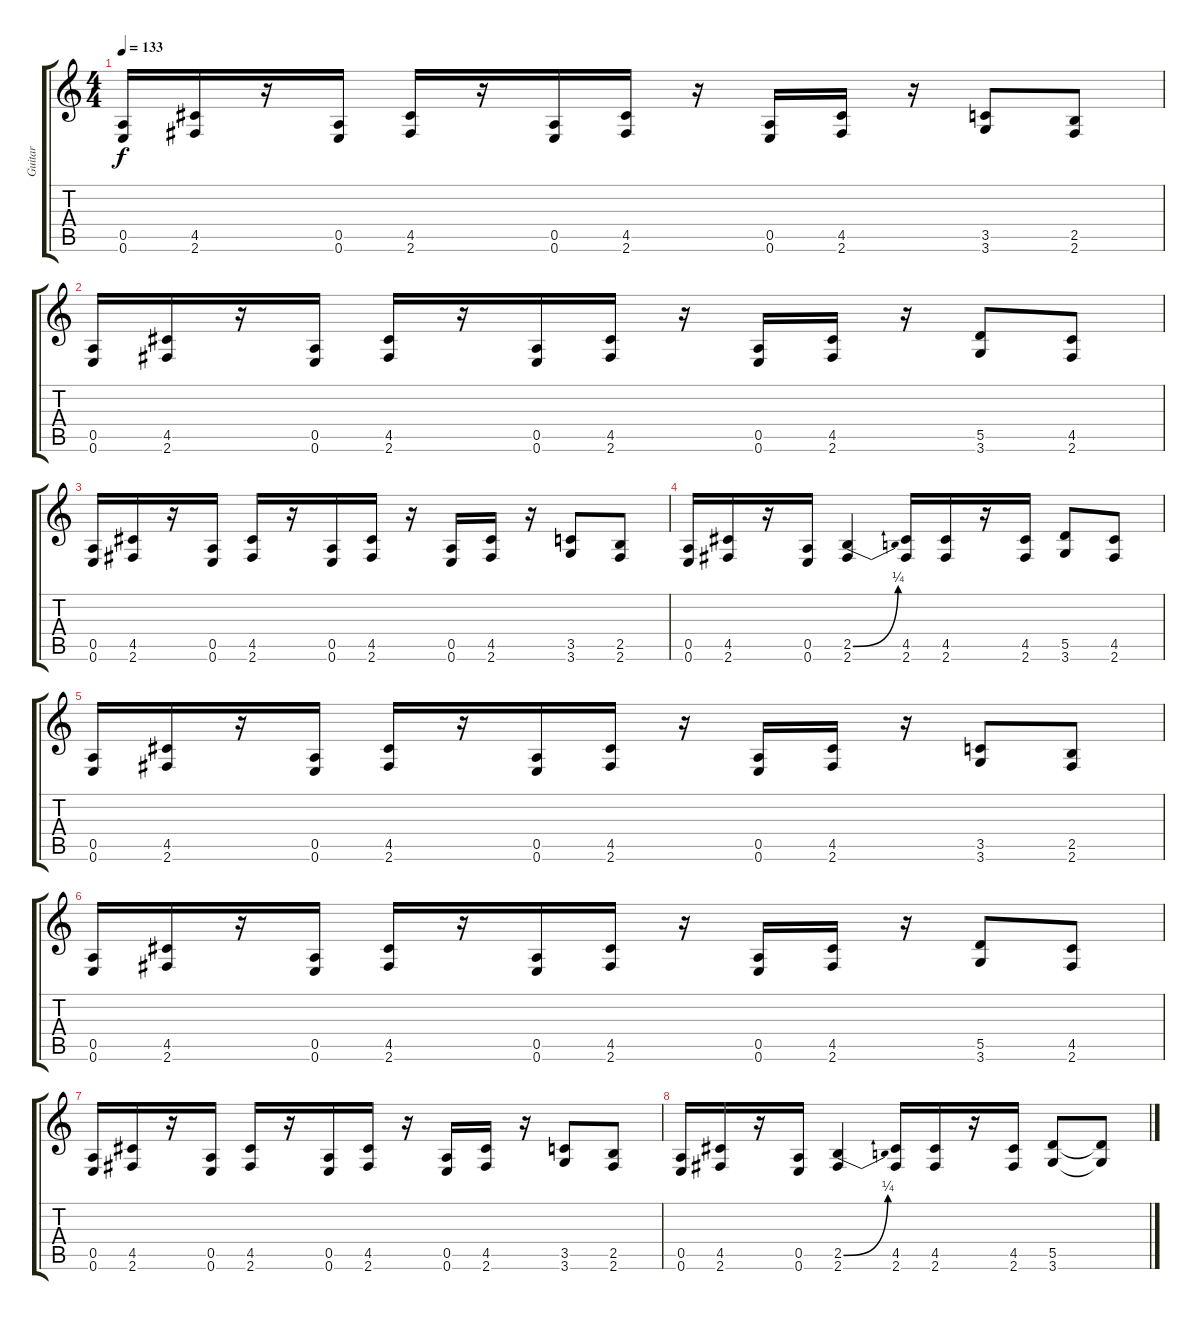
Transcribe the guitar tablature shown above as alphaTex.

\track ("Guitar" "Guitar") {instrument distortionguitar}
\staff {score tabs}
\tuning (E4 B3 G3 D3 A2 E2) {hide}
\ts (4 4)
\tempo 133
\clef g2
\ks c
(0.5 0.6).16{dy f} (4.5 2.6).16 r.16 (0.5 0.6).16 (4.5 2.6).16 r.16 (0.5 0.6).16 (4.5 2.6).16 r.16 (0.5 0.6).16 (4.5 2.6).16 r.16 (3.5 3.6).8 (2.5 2.6).8 |
(0.5 0.6).16 (4.5 2.6).16 r.16 (0.5 0.6).16 (4.5 2.6).16 r.16 (0.5 0.6).16 (4.5 2.6).16 r.16 (0.5 0.6).16 (4.5 2.6).16 r.16 (5.5 3.6).8 (4.5 2.6).8 |
(0.5 0.6).16 (4.5 2.6).16 r.16 (0.5 0.6).16 (4.5 2.6).16 r.16 (0.5 0.6).16 (4.5 2.6).16 r.16 (0.5 0.6).16 (4.5 2.6).16 r.16 (3.5 3.6).8 (2.5 2.6).8 |
(0.5 0.6).16 (4.5 2.6).16 r.16 (0.5 0.6).16 (2.5{be (bend 0 0 60 1)} 2.6).4 (4.5 2.6).16 (4.5 2.6).16 r.16 (4.5 2.6).16 (5.5 3.6).8 (4.5 2.6).8 |
(0.5 0.6).16 (4.5 2.6).16 r.16 (0.5 0.6).16 (4.5 2.6).16 r.16 (0.5 0.6).16 (4.5 2.6).16 r.16 (0.5 0.6).16 (4.5 2.6).16 r.16 (3.5 3.6).8 (2.5 2.6).8 |
(0.5 0.6).16 (4.5 2.6).16 r.16 (0.5 0.6).16 (4.5 2.6).16 r.16 (0.5 0.6).16 (4.5 2.6).16 r.16 (0.5 0.6).16 (4.5 2.6).16 r.16 (5.5 3.6).8 (4.5 2.6).8 |
(0.5 0.6).16 (4.5 2.6).16 r.16 (0.5 0.6).16 (4.5 2.6).16 r.16 (0.5 0.6).16 (4.5 2.6).16 r.16 (0.5 0.6).16 (4.5 2.6).16 r.16 (3.5 3.6).8 (2.5 2.6).8 |
(0.5 0.6).16 (4.5 2.6).16 r.16 (0.5 0.6).16 (2.5{be (bend 0 0 60 1)} 2.6).4 (4.5 2.6).16 (4.5 2.6).16 r.16 (4.5 2.6).16 (5.5 3.6).8 (5.5{t} 3.6{t}).8
